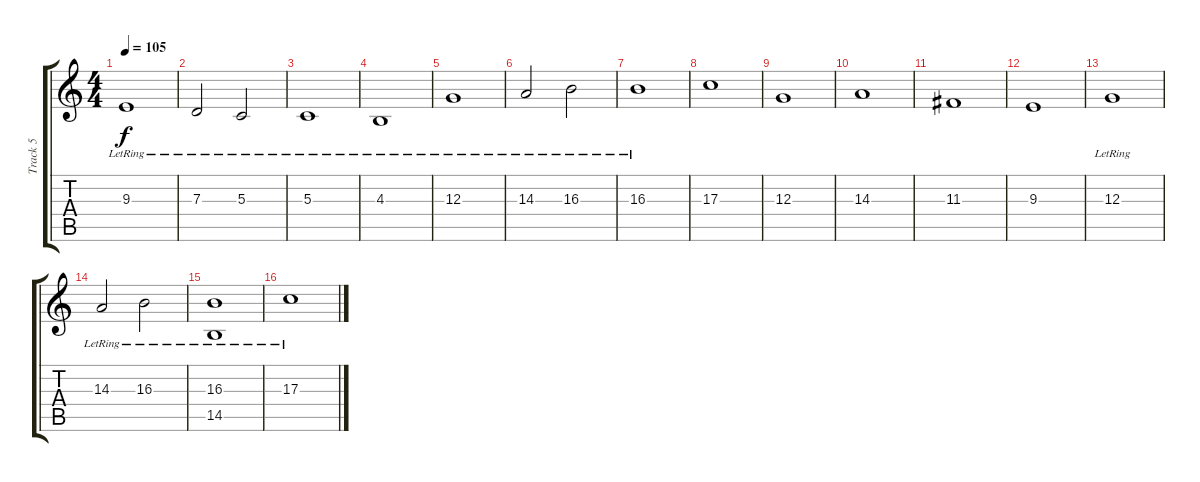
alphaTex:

\track ("Track 5" "Track 5") {instrument acousticgrandpiano}
\staff {score tabs}
\tuning (E4 B3 G3 D3 A2 D2) {hide}
\ts (4 4)
\tempo 105
\clef g2
\ks c
9.3{lr}.1{dy f} |
7.3{lr}.2 5.3{lr}.2 |
5.3{lr}.1 |
4.3{lr}.1 |
12.3{lr}.1 |
14.3{lr}.2 16.3{lr}.2 |
16.3{lr}.1 |
17.3.1 |
12.3.1 |
14.3.1 |
11.3.1 |
9.3.1 |
12.3{lr}.1 |
14.3{lr}.2 16.3{lr}.2 |
(16.3{lr} 14.5).1 |
17.3{lr}.1
